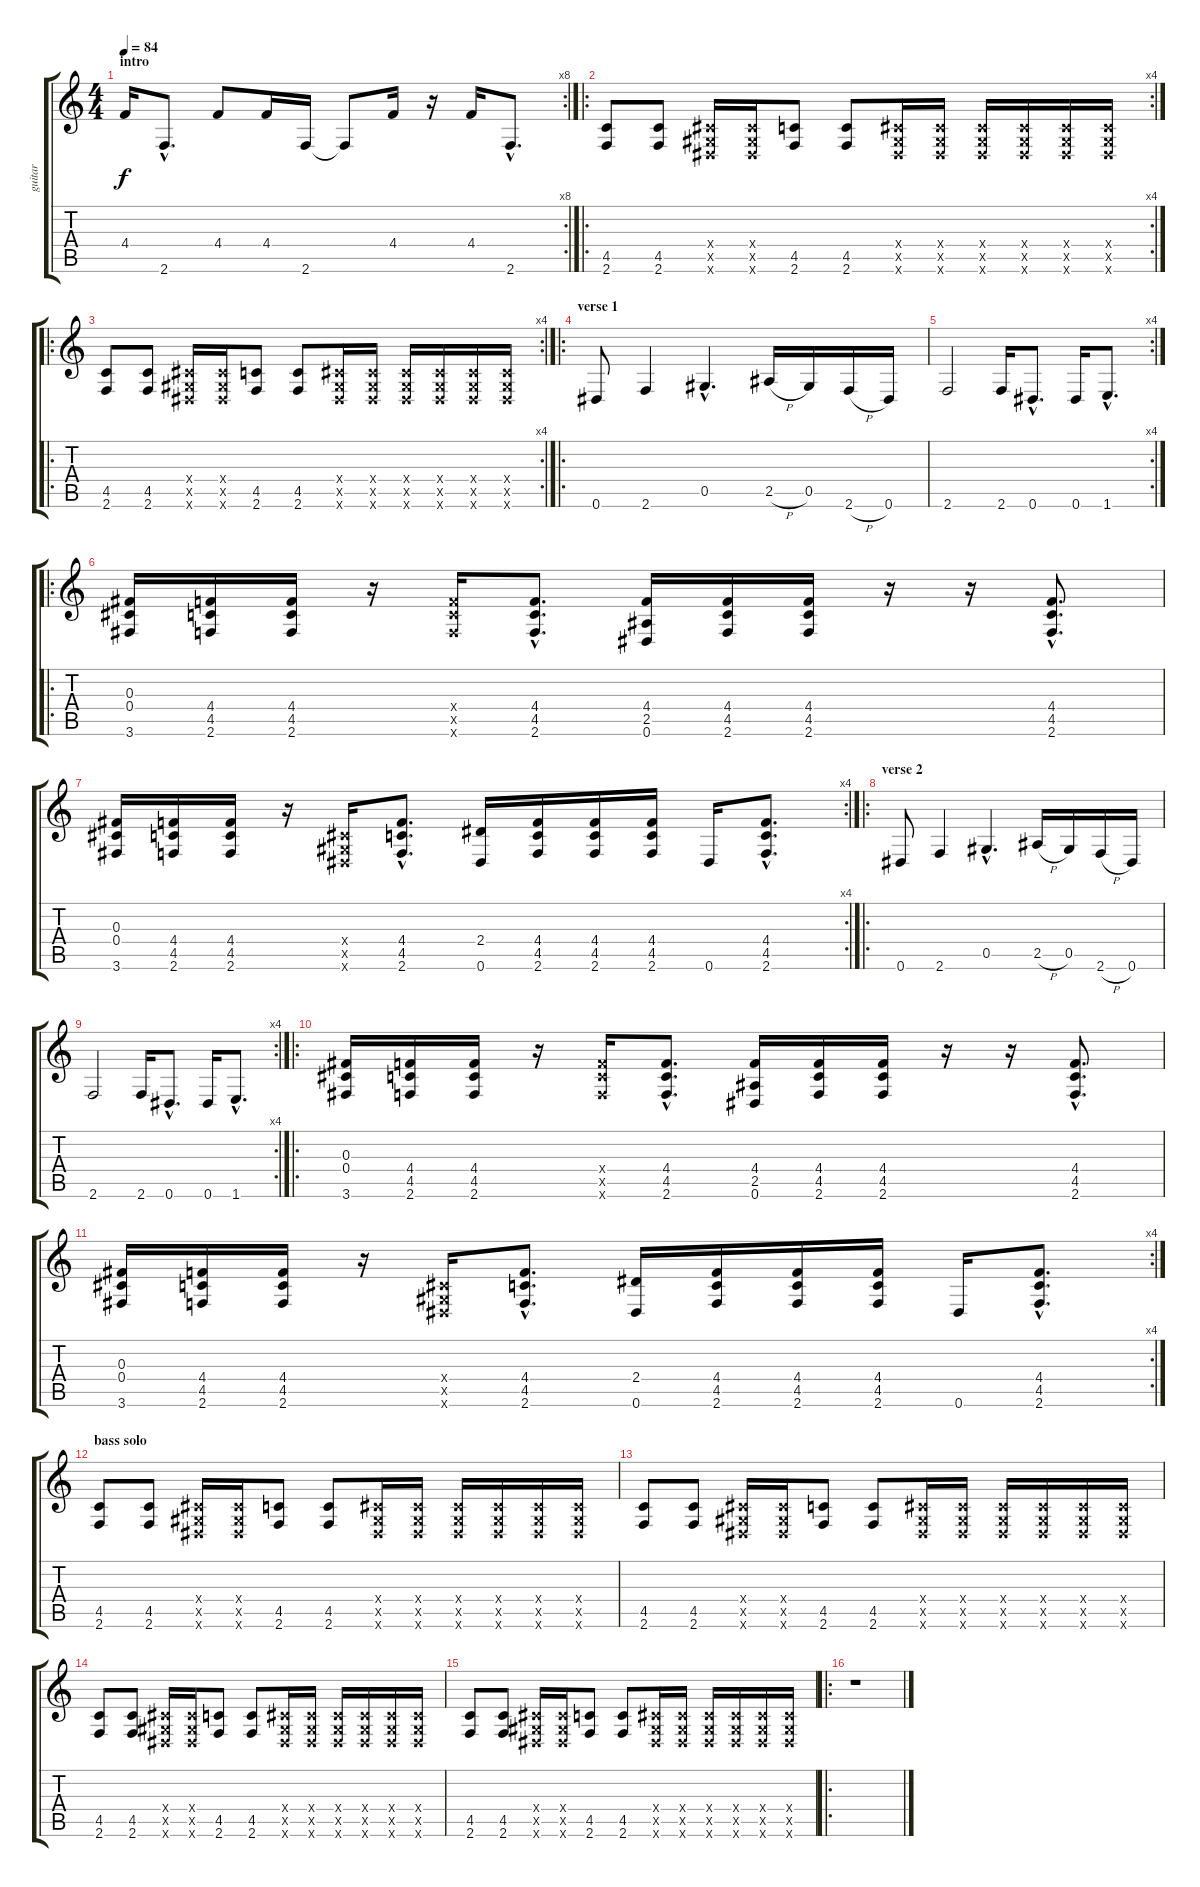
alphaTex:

\track ("guitar" "guitar") {instrument distortionguitar}
\staff {score tabs}
\tuning (Eb4 Bb3 Gb3 Db3 Ab2 Eb2) {hide}
\rc 8
\ts (4 4)
\section ("" "intro")
\tempo 84
\clef g2
\ks c
4.4.16{dy f instrument distortionguitar} 2.6{hac}.8{d} 4.4.8 4.4.16 2.6.16 2.6{t}.8 4.4.16 r.16 4.4.16 2.6{hac}.8{d} |
\ro
\rc 4
(4.5 2.6).8 (4.5 2.6).8 (0.4{x} 0.5{x} 0.6{x}).16 (0.4{x} 0.5{x} 0.6{x}).16 (4.5 2.6).8 (4.5 2.6).8 (0.4{x} 0.5{x} 0.6{x}).16 (0.4{x} 0.5{x} 0.6{x}).16 (0.4{x} 0.5{x} 0.6{x}).16 (0.4{x} 0.5{x} 0.6{x}).16 (0.4{x} 0.5{x} 0.6{x}).16 (0.4{x} 0.5{x} 0.6{x}).16 |
\ro
\rc 4
(4.5 2.6).8 (4.5 2.6).8 (0.4{x} 0.5{x} 0.6{x}).16 (0.4{x} 0.5{x} 0.6{x}).16 (4.5 2.6).8 (4.5 2.6).8 (0.4{x} 0.5{x} 0.6{x}).16 (0.4{x} 0.5{x} 0.6{x}).16 (0.4{x} 0.5{x} 0.6{x}).16 (0.4{x} 0.5{x} 0.6{x}).16 (0.4{x} 0.5{x} 0.6{x}).16 (0.4{x} 0.5{x} 0.6{x}).16 |
\ro
\section ("" "verse 1")
0.6.8 2.6.4 0.5{hac}.4{d} 2.5{h}.16 0.5.16 2.6{h}.16 0.6.16 |
\rc 4
2.6.2 2.6.16 0.6{hac}.8{d} 0.6.16 1.6{hac}.8{d} |
\ro
(0.3 0.4 3.6).16 (4.4 4.5 2.6).16 (4.4 4.5 2.6).16 r.16 (4.4{x} 4.5{x} 2.6{x}).16 (4.4{hac} 4.5{hac} 2.6{hac}).8{d} (4.4 2.5 0.6).16 (4.4 4.5 2.6).16 (4.4 4.5 2.6).16 r.16 r.16 (4.4{hac} 4.5{hac} 2.6{hac}).8{d} |
\rc 4
(0.3 0.4 3.6).16 (4.4 4.5 2.6).16 (4.4 4.5 2.6).16 r.16 (0.4{x} 0.5{x} 0.6{x}).16 (4.4{hac} 4.5{hac} 2.6{hac}).8{d} (2.4 0.6).16 (4.4 4.5 2.6).16 (4.4 4.5 2.6).16 (4.4 4.5 2.6).16 0.6.16 (4.4{hac} 4.5{hac} 2.6{hac}).8{d} |
\ro
\section ("" "verse 2")
0.6.8 2.6.4 0.5{hac}.4{d} 2.5{h}.16 0.5.16 2.6{h}.16 0.6.16 |
\rc 4
2.6.2 2.6.16 0.6{hac}.8{d} 0.6.16 1.6{hac}.8{d} |
\ro
(0.3 0.4 3.6).16 (4.4 4.5 2.6).16 (4.4 4.5 2.6).16 r.16 (4.4{x} 4.5{x} 2.6{x}).16 (4.4{hac} 4.5{hac} 2.6{hac}).8{d} (4.4 2.5 0.6).16 (4.4 4.5 2.6).16 (4.4 4.5 2.6).16 r.16 r.16 (4.4{hac} 4.5{hac} 2.6{hac}).8{d} |
\rc 4
(0.3 0.4 3.6).16 (4.4 4.5 2.6).16 (4.4 4.5 2.6).16 r.16 (0.4{x} 0.5{x} 0.6{x}).16 (4.4{hac} 4.5{hac} 2.6{hac}).8{d} (2.4 0.6).16 (4.4 4.5 2.6).16 (4.4 4.5 2.6).16 (4.4 4.5 2.6).16 0.6.16 (4.4{hac} 4.5{hac} 2.6{hac}).8{d} |
\section ("" "bass solo")
(4.5 2.6).8 (4.5 2.6).8 (0.4{x} 0.5{x} 0.6{x}).16 (0.4{x} 0.5{x} 0.6{x}).16 (4.5 2.6).8 (4.5 2.6).8 (0.4{x} 0.5{x} 0.6{x}).16 (0.4{x} 0.5{x} 0.6{x}).16 (0.4{x} 0.5{x} 0.6{x}).16 (0.4{x} 0.5{x} 0.6{x}).16 (0.4{x} 0.5{x} 0.6{x}).16 (0.4{x} 0.5{x} 0.6{x}).16 |
(4.5 2.6).8 (4.5 2.6).8 (0.4{x} 0.5{x} 0.6{x}).16 (0.4{x} 0.5{x} 0.6{x}).16 (4.5 2.6).8 (4.5 2.6).8 (0.4{x} 0.5{x} 0.6{x}).16 (0.4{x} 0.5{x} 0.6{x}).16 (0.4{x} 0.5{x} 0.6{x}).16 (0.4{x} 0.5{x} 0.6{x}).16 (0.4{x} 0.5{x} 0.6{x}).16 (0.4{x} 0.5{x} 0.6{x}).16 |
(4.5 2.6).8 (4.5 2.6).8 (0.4{x} 0.5{x} 0.6{x}).16 (0.4{x} 0.5{x} 0.6{x}).16 (4.5 2.6).8 (4.5 2.6).8 (0.4{x} 0.5{x} 0.6{x}).16 (0.4{x} 0.5{x} 0.6{x}).16 (0.4{x} 0.5{x} 0.6{x}).16 (0.4{x} 0.5{x} 0.6{x}).16 (0.4{x} 0.5{x} 0.6{x}).16 (0.4{x} 0.5{x} 0.6{x}).16 |
(4.5 2.6).8 (4.5 2.6).8 (0.4{x} 0.5{x} 0.6{x}).16 (0.4{x} 0.5{x} 0.6{x}).16 (4.5 2.6).8 (4.5 2.6).8 (0.4{x} 0.5{x} 0.6{x}).16 (0.4{x} 0.5{x} 0.6{x}).16 (0.4{x} 0.5{x} 0.6{x}).16 (0.4{x} 0.5{x} 0.6{x}).16 (0.4{x} 0.5{x} 0.6{x}).16 (0.4{x} 0.5{x} 0.6{x}).16 |
\ro
r.1
